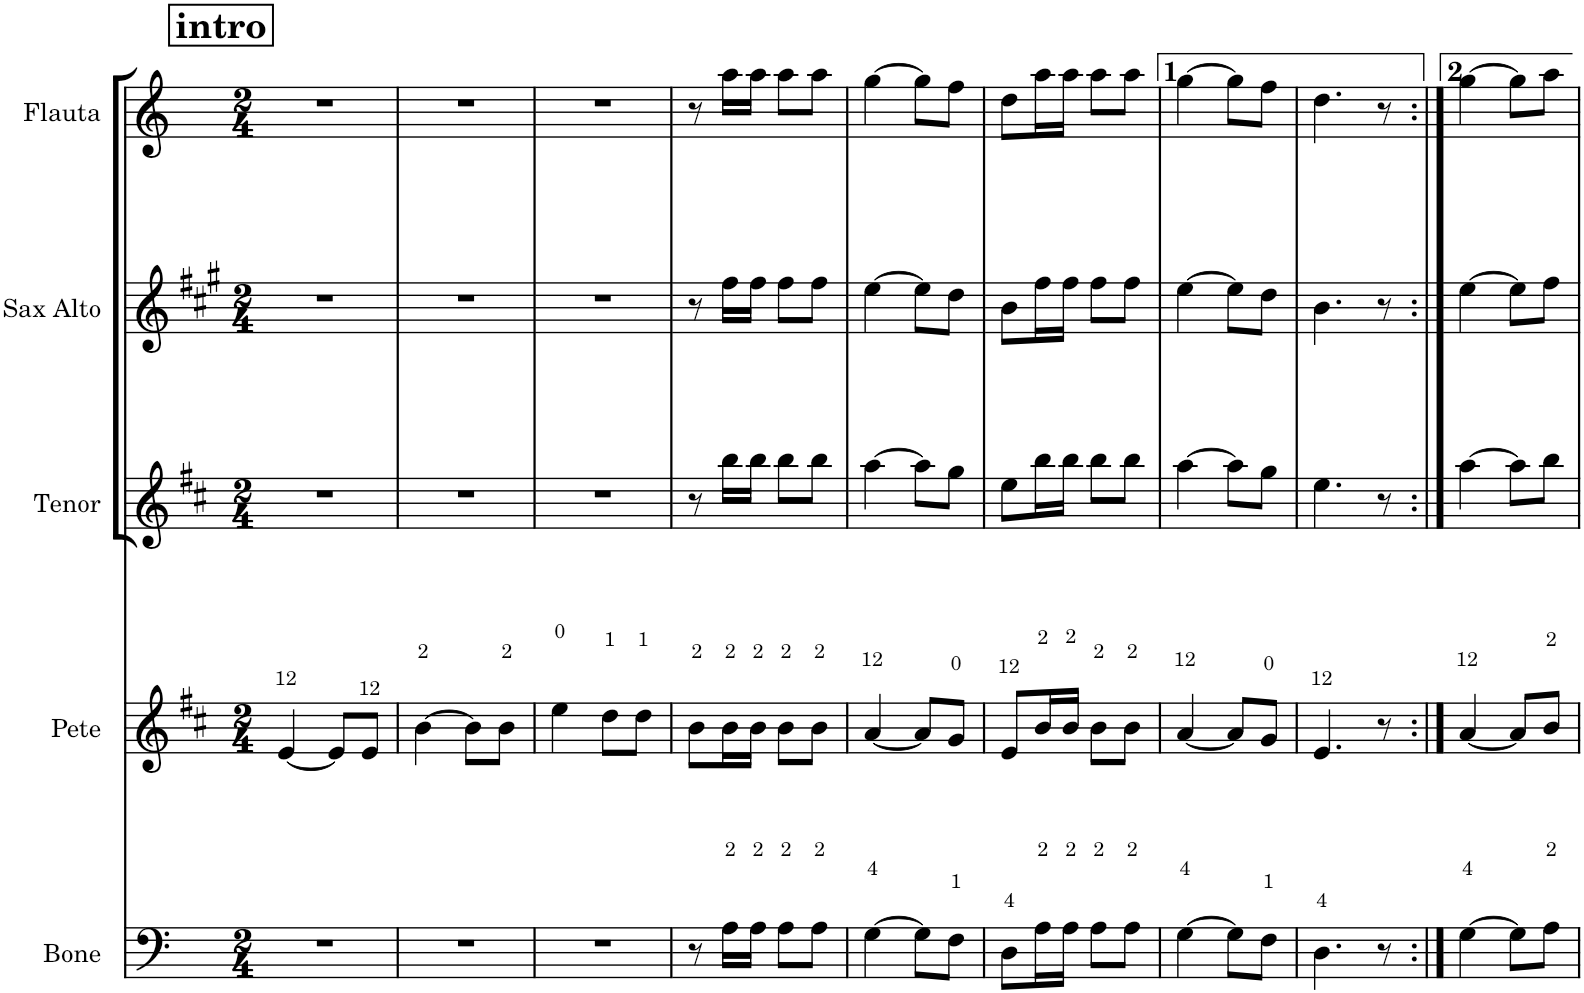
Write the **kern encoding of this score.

**kern	**kern	**kern	**kern	**kern	**kern	**kern	**kern	**kern	**kern
*part10	*part9	*part8	*part7	*part6	*part5	*part4	*part3	*part2	*part1
*staff10	*staff9	*staff8	*staff7	*staff6	*staff5	*staff4	*staff3	*staff2	*staff1
*I"Tuba Bb	*I"Tuba em Eb	*I"Tuba	*I"Bone	*I"Bomb	*I"Pete	*I"Tenor	*I"Sax Alto	*I"Clarineta	*I"Flauta
*I'Tba	*I'Tb. em Eb	*I'Tba	*	*	*	*	*	*I'Cl	*I'Fl
*stria5	*stria5	*stria5	*	*stria5	*	*	*	*stria5	*
*clefG2	*clefG2	*clefF4	*clefF4	*clefG2	*clefG2	*clefG2	*clefG2	*clefG2	*clefG2
*Trd8c14	*Trd12c21	*	*	*Trd8c14	*Trd1c2	*Trd8c14	*Trd5c9	*Trd1c2	*
*k[f#c#]	*k[f#c#g#]	*k[]	*k[]	*k[f#c#]	*k[f#c#]	*k[f#c#]	*k[f#c#g#]	*k[f#c#]	*k[]
*M2/4	*M2/4	*M2/4	*M2/4	*M2/4	*M2/4	*M2/4	*M2/4	*M2/4	*M2/4
!!LO:REH:place=s1:a:B:cj:fs=14:t=intro
=1	=1	=1	=1	=1	=1	=1	=1	=1	=1
2r	2r	2r	2r	2r	[4e/	2r	2r	2r	2r
.	.	.	.	.	8e/L]	.	.	.	.
.	.	.	.	.	8e/J	.	.	.	.
=2	=2	=2	=2	=2	=2	=2	=2	=2	=2
2r	2r	2r	2r	2r	[4b\	2r	2r	2r	2r
.	.	.	.	.	8b\L]	.	.	.	.
.	.	.	.	.	8b\J	.	.	.	.
=3	=3	=3	=3	=3	=3	=3	=3	=3	=3
2r	2r	2r	2r	2r	4ee\	2r	2r	2r	2r
.	.	.	.	.	8dd\L	.	.	.	.
.	.	.	.	.	8dd\J	.	.	.	.
=4	=4	=4	=4	=4	=4	=4	=4	=4	=4
8r	8r	8r	8r	8r	8b\L	8r	8r	8r	8r
!	!	!	!	!LO:TX:a:t=2	!	!	!	!	!
!	!	!LO:TX:a:t=2	!	!	!	!	!	!	!
!	!LO:TX:a:t=2	!	!	!	!	!	!	!	!
!LO:TX:a:t=2	!	!	!	!	!	!	!	!	!
16B/LL	16f#/LL	16AA/LL	16A\LL	16b\LL	16b\L	16bb\LL	16ff#\LL	16ff#\LL	16aa\LL
!	!	!	!	!LO:TX:a:t=2	!	!	!	!	!
!	!	!LO:TX:a:t=2	!	!	!	!	!	!	!
!	!LO:TX:a:t=2	!	!	!	!	!	!	!	!
!LO:TX:a:t=2	!	!	!	!	!	!	!	!	!
16B/JJ	16f#/JJ	16AA/JJ	16A\JJ	16b\JJ	16b\JJ	16bb\JJ	16ff#\JJ	16ff#\JJ	16aa\JJ
!	!	!	!	!LO:TX:a:t=2	!	!	!	!	!
!	!	!LO:TX:a:t=2	!	!	!	!	!	!	!
!	!LO:TX:a:t=2	!	!	!	!	!	!	!	!
!LO:TX:a:t=2	!	!	!	!	!	!	!	!	!
8B/L	8f#/L	8AA/L	8A\L	8b\L	8b\L	8bb\L	8ff#\L	8ff#\L	8aa\L
!	!	!	!	!LO:TX:a:t=2	!	!	!	!	!
!	!	!LO:TX:a:t=2	!	!	!	!	!	!	!
!	!LO:TX:a:t=2	!	!	!	!	!	!	!	!
!LO:TX:a:t=2	!	!	!	!	!	!	!	!	!
8B/J	8f#/J	8AA/J	8A\J	8b\J	8b\J	8bb\J	8ff#\J	8ff#\J	8aa\J
=5	=5	=5	=5	=5	=5	=5	=5	=5	=5
!	!	!	!	!LO:TX:a:t=12	!	!	!	!	!
!	!	!LO:TX:a:t=12	!	!	!	!	!	!	!
!	!LO:TX:a:t=12	!	!	!	!	!	!	!	!
!LO:TX:a:t=12	!	!	!	!	!	!	!	!	!
[4A	[4e	[4GG	[4G\	[4a	[4a/	[4aa\	[4ee\	[4ee	[4gg\
8A/L]	8e/L]	8GG/L]	8G\L]	8a/L]	8a/L]	8aa\L]	8ee\L]	8ee\L]	8gg\L]
!	!	!	!	!LO:TX:a:t=0	!	!	!	!	!
!	!	!LO:TX:a:t=0	!	!	!	!	!	!	!
!	!LO:TX:a:t=0	!	!	!	!	!	!	!	!
!LO:TX:a:t=0	!	!	!	!	!	!	!	!	!
8G/J	8d/J	8FF/J	8F\J	8g/J	8g/J	8gg\J	8dd\J	8dd\J	8ff\J
=6	=6	=6	=6	=6	=6	=6	=6	=6	=6
!	!	!	!	!LO:TX:a:t=0	!	!	!	!	!
!	!	!LO:TX:a:t=12	!	!	!	!	!	!	!
!	!LO:TX:a:t=12	!	!	!	!	!	!	!	!
!LO:TX:a:t=12	!	!	!	!	!	!	!	!	!
8E/L	8B/L	8DD/L	8D\L	8e/L	8e/L	8ee\L	8b\L	8b\L	8dd\L
!	!	!	!	!LO:TX:a:t=2	!	!	!	!	!
!	!	!LO:TX:a:t=2	!	!	!	!	!	!	!
!	!LO:TX:a:t=2	!	!	!	!	!	!	!	!
!LO:TX:a:t=2	!	!	!	!	!	!	!	!	!
16B/L	16f#/L	16AA/L	16A\L	16b/L	16b/L	16bb\L	16ff#\L	16ff#\L	16aa\L
!	!	!	!	!LO:TX:a:t=2	!	!	!	!	!
!	!	!LO:TX:a:t=2	!	!	!	!	!	!	!
!	!LO:TX:a:t=2	!	!	!	!	!	!	!	!
!LO:TX:a:t=2	!	!	!	!	!	!	!	!	!
16B/JJ	16f#/JJ	16AA/JJ	16A\JJ	16b/JJ	16b/JJ	16bb\JJ	16ff#\JJ	16ff#\JJ	16aa\JJ
!	!	!	!	!LO:TX:a:t=2	!	!	!	!	!
!	!	!LO:TX:a:t=2	!	!	!	!	!	!	!
!	!LO:TX:a:t=2	!	!	!	!	!	!	!	!
!LO:TX:a:t=2	!	!	!	!	!	!	!	!	!
8B/L	8f#/L	8AA/L	8A\L	8b\L	8b\L	8bb\L	8ff#\L	8ff#\L	8aa\L
!	!	!	!	!LO:TX:a:t=2	!	!	!	!	!
!	!	!LO:TX:a:t=2	!	!	!	!	!	!	!
!	!LO:TX:a:t=2	!	!	!	!	!	!	!	!
!LO:TX:a:t=2	!	!	!	!	!	!	!	!	!
8B/J	8f#/J	8AA/J	8A\J	8b\J	8b\J	8bb\J	8ff#\J	8ff#\J	8aa\J
=7	=7	=7	=7	=7	=7	=7	=7	=7	=7
!	!	!	!	!LO:TX:a:t=12	!	!	!	!	!
!	!	!LO:TX:a:t=12	!	!	!	!	!	!	!
!	!LO:TX:a:t=12	!	!	!	!	!	!	!	!
!LO:TX:a:t=12	!	!	!	!	!	!	!	!	!
[4A	[4e	[4GG	[4G\	[4a	[4a/	[4aa\	[4ee\	[4ee	[4gg\
8A/L]	8e/L]	8GG/L]	8G\L]	8a/L]	8a/L]	8aa\L]	8ee\L]	8ee\L]	8gg\L]
!	!	!	!	!LO:TX:a:t=0	!	!	!	!	!
!	!	!LO:TX:a:t=0	!	!	!	!	!	!	!
!	!LO:TX:a:t=0	!	!	!	!	!	!	!	!
!LO:TX:a:t=0	!	!	!	!	!	!	!	!	!
8G/J	8d/J	8FF/J	8F\J	8g/J	8g/J	8gg\J	8dd\J	8dd\J	8ff\J
=8	=8	=8	=8	=8	=8	=8	=8	=8	=8
!	!	!	!	!LO:TX:a:t=0	!	!	!	!	!
!	!	!LO:TX:a:t=12	!	!	!	!	!	!	!
!	!LO:TX:a:t=12	!	!	!	!	!	!	!	!
!LO:TX:a:t=12	!	!	!	!	!	!	!	!	!
4.E	4.B	4.DD	4.D\	4.e	4.e/	4.ee\	4.b\	4.b	4.dd\
8r	8r	8r	8r	8r	8r	8r	8r	8r	8r
=9:|!	=9:|!	=9:|!	=9:|!	=9:|!	=9:|!	=9:|!	=9:|!	=9:|!	=9:|!
!	!	!	!	!LO:TX:a:t=12	!	!	!	!	!
2r	2r	2r	[4G\	[4a	[4a/	[4aa\	[4ee\	[4ee	[4gg\
.	.	.	8G\L]	8a/L]	8a/L]	8aa\L]	8ee\L]	8ee\L]	8gg\L]
!	!	!	!	!LO:TX:a:t=2	!	!	!	!	!
.	.	.	8A\J	8b/J	8b/J	8bb\J	8ff#\J	8ff#\J	8aa\J
=	=	=	=	=	=	=	=	=	=
*-	*-	*-	*-	*-	*-	*-	*-	*-	*-
